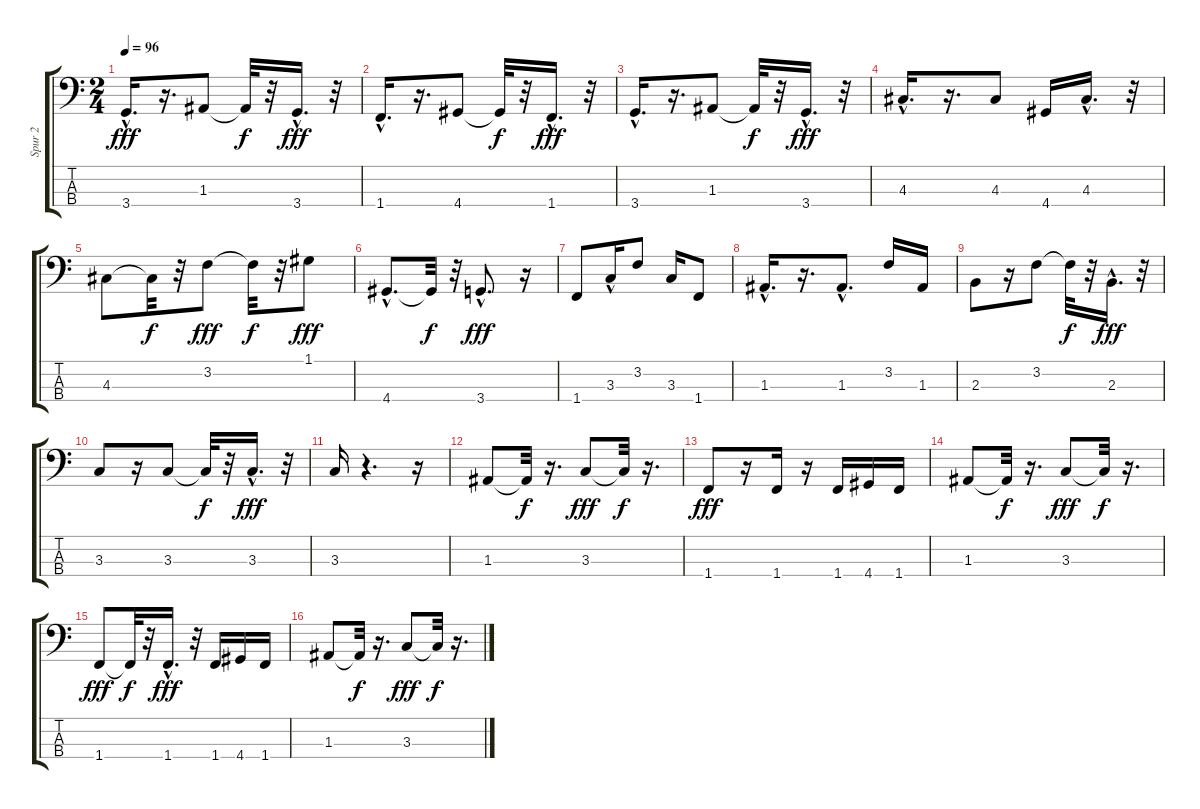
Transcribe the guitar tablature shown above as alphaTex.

\track ("Spur 2" "Spur 2") {instrument electricguitarjazz}
\staff {score tabs}
\tuning (G2 D2 A1 E1) {hide}
\ts (2 4)
\tempo 96
\clef f4
\ks c
3.4{hac}.16{d dy fff} r.16{d} 1.3.8 1.3{t}.32{dy f} r.32 3.4{hac}.16{d dy fff} r.32 |
1.4{hac}.16{d} r.16{d} 4.4.8 4.4{t}.32{dy f} r.32 1.4{hac}.16{d dy fff} r.32 |
3.4{hac}.16{d} r.16{d} 1.3.8 1.3{t}.32{dy f} r.32 3.4{hac}.16{d dy fff} r.32 |
4.3{hac}.16{d} r.16{d} 4.3.8 4.4.16 4.3{hac}.16{d} r.32 |
4.3.8 4.3{t}.32{dy f} r.32 3.2.8{dy fff} 3.2{t}.32{dy f} r.32 1.1.8{dy fff} |
4.4{hac}.8{d} 4.4{t}.32{dy f} r.32 3.4{hac}.8{d dy fff} r.16 |
1.4.8 3.3{hac}.16 3.2.8 3.3.16 1.4.8 |
1.3{hac}.16{d} r.16{d} 1.3{hac}.8{d} 3.2.16 1.3.16 |
2.3.8 r.16 3.2.8 3.2{t}.32{dy f} r.32 2.3{hac}.16{d dy fff} r.32 |
3.3.8 r.16 3.3.8 3.3{t}.32{dy f} r.32 3.3{hac}.16{d dy fff} r.32 |
3.3.16 r.4{d} r.16 |
1.3.8 1.3{t}.32{dy f} r.16{d} 3.3.8{dy fff} 3.3{t}.32{dy f} r.16{d} |
1.4.8{dy fff} r.16 1.4.16 r.16 1.4.16 4.4.16 1.4.16 |
1.3.8 1.3{t}.32{dy f} r.16{d} 3.3.8{dy fff} 3.3{t}.32{dy f} r.16{d} |
1.4.8{dy fff} 1.4{t}.32{dy f} r.32 1.4{hac}.16{d dy fff} r.32 1.4.16 4.4.16 1.4.16 |
1.3.8 1.3{t}.32{dy f} r.16{d} 3.3.8{dy fff} 3.3{t}.32{dy f} r.16{d}
